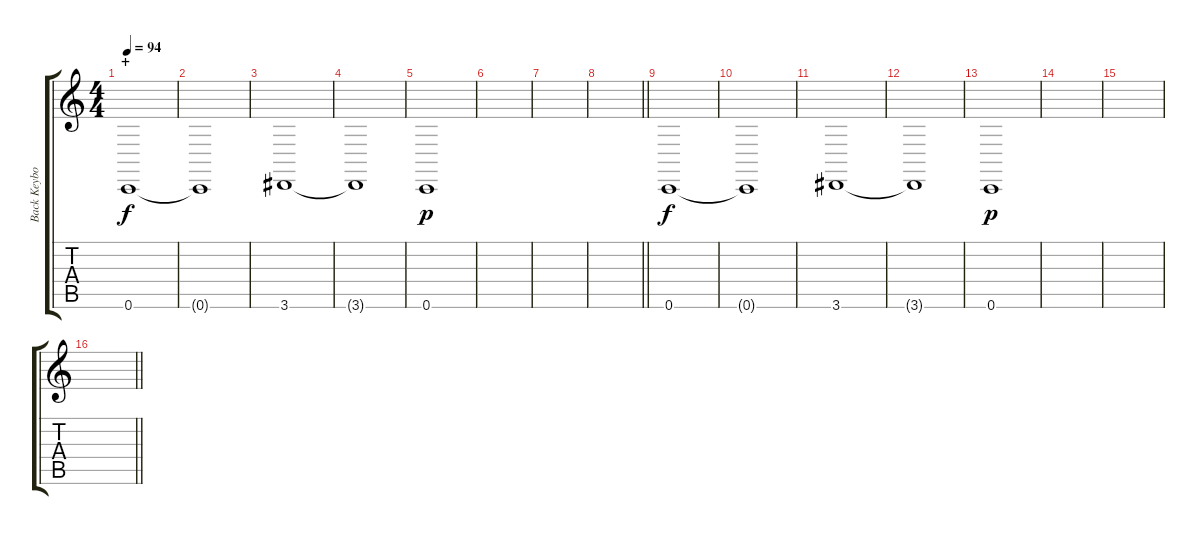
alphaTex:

\track ("Back Keyboard 2" "Back Keybo") {instrument acousticgrandpiano}
\staff {score tabs}
\tuning (C4 G3 Eb3 Bb2 F2 C2) {hide}
\ts (4 4)
\section ("" "+")
\tempo 94
\clef g2
\ks c
0.6.1{dy f} |
0.6{t}.1 |
3.6.1 |
3.6{t}.1 |
0.6.1{dy p} |
|
|
\barLineRight lightlight
|
0.6.1{dy f} |
0.6{t}.1 |
3.6.1 |
3.6{t}.1 |
0.6.1{dy p} |
|
|
\barLineRight lightlight
